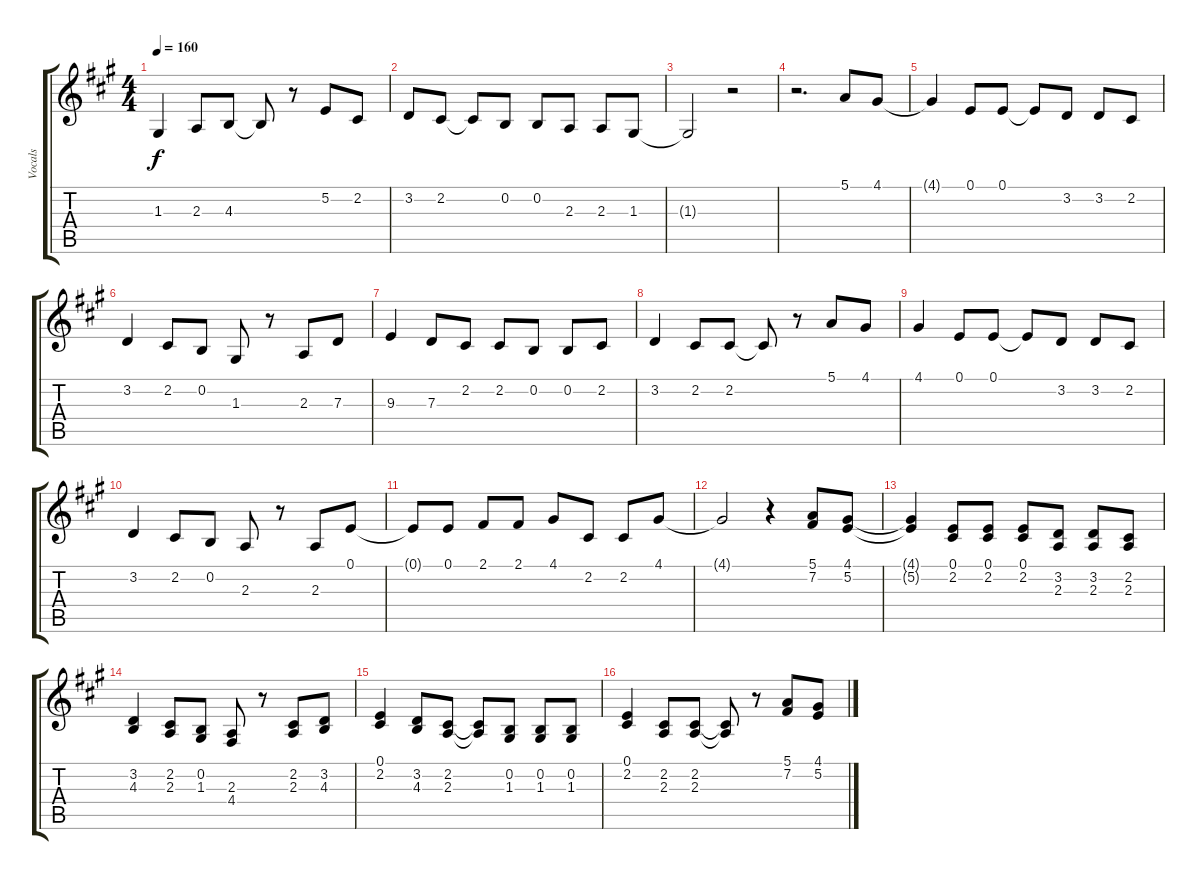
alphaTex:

\track ("Vocals" "Vocals") {instrument altosax}
\staff {score tabs}
\tuning (E4 B3 G3 D3 A2 E2) {hide}
\ts (4 4)
\tempo 160
\clef g2
\ks a
1.3{t}.4{dy f} 2.3.8 4.3.8 4.3{t}.8 r.8 5.2.8 2.2.8 |
3.2.8 2.2.8 2.2{t}.8 0.2.8 0.2.8 2.3.8 2.3.8 1.3.8 |
1.3{t}.2 r.2 |
r.2{d} 5.1.8 4.1.8 |
4.1{t}.4 0.1.8 0.1.8 0.1{t}.8 3.2.8 3.2.8 2.2.8 |
3.2.4 2.2.8 0.2.8 1.3.8 r.8 2.3.8 7.3.8 |
9.3.4 7.3.8 2.2.8 2.2.8 0.2.8 0.2.8 2.2.8 |
3.2.4 2.2.8 2.2.8 2.2{t}.8 r.8 5.1.8 4.1.8 |
4.1.4 0.1.8 0.1.8 0.1{t}.8 3.2.8 3.2.8 2.2.8 |
3.2.4 2.2.8 0.2.8 2.3.8 r.8 2.3.8 0.1.8 |
0.1{t}.8 0.1.8 2.1.8 2.1.8 4.1.8 2.2.8 2.2.8 4.1.8 |
4.1{t}.2 r.4 (5.1 7.2).8 (4.1 5.2).8 |
(4.1{t} 5.2{t}).4 (0.1 2.2).8 (0.1 2.2).8 (0.1 2.2).8 (3.2 2.3).8 (3.2 2.3).8 (2.2 2.3).8 |
(3.2 4.3).4 (2.2 2.3).8 (0.2 1.3).8 (2.3 4.4).8 r.8 (2.2 2.3).8 (3.2 4.3).8 |
(0.1 2.2).4 (3.2 4.3).8 (2.2 2.3).8 (2.2{t} 2.3{t}).8 (0.2 1.3).8 (0.2 1.3).8 (0.2 1.3).8 |
(0.1 2.2).4 (2.2 2.3).8 (2.2 2.3).8 (2.2{t} 2.3{t}).8 r.8 (5.1 7.2).8 (4.1 5.2).8
